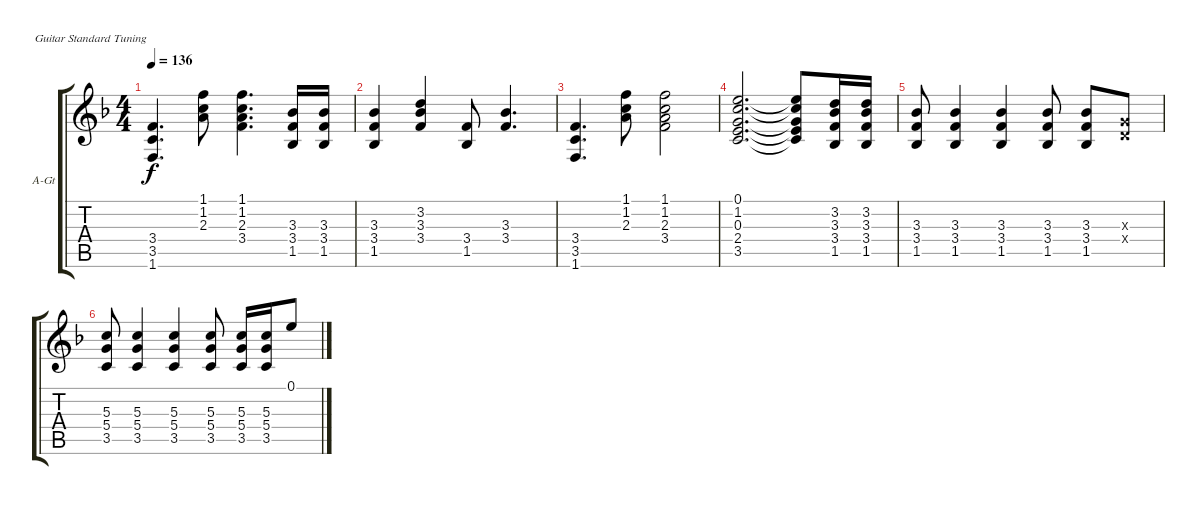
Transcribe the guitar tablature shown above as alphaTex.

\bracketExtendMode groupsimilarinstruments
\firstSystemTrackNameOrientation horizontal
\otherSystemsTrackNameOrientation horizontal
\track ("Acoustic Guitar" "A-Gt") {instrument acousticguitarsteel}
\staff {score tabs}
\tuning (E4 B3 G3 D3 A2 E2)
\ts (4 4)
\tempo 136
\clef g2
\ks f
(3.4 3.5 1.6).4{d dy f} (1.1 1.2 2.3).8 (1.1 1.2 2.3 3.4).4{d} (3.3 3.4 1.5).16 (3.3 3.4 1.5).16 |
(3.3 3.4 1.5).4 (3.2 3.3 3.4).4 (3.4 1.5).8 (3.3 3.4).4{d} |
(3.4 3.5 1.6).4{d} (1.1 1.2 2.3).8 (1.1 1.2 2.3 3.4).2 |
(0.1 1.2 0.3 2.4 3.5).2{d} (0.1{t} 1.2{t} 0.3{t} 2.4{t} 3.5{t}).8 (3.2 3.3 3.4 1.5).16 (3.2 3.3 3.4 1.5).16 |
(3.3 3.4 1.5).8 (3.3 3.4 1.5).4 (3.3 3.4 1.5).4 (3.3 3.4 1.5).8 (3.3 3.4 1.5).8 (0.3{x} 0.4{x}).8 |
(5.3 5.4 3.5).8 (5.3 5.4 3.5).4 (5.3 5.4 3.5).4 (5.3 5.4 3.5).8 (5.3 5.4 3.5).16 (5.3 5.4 3.5).16 0.1.8
